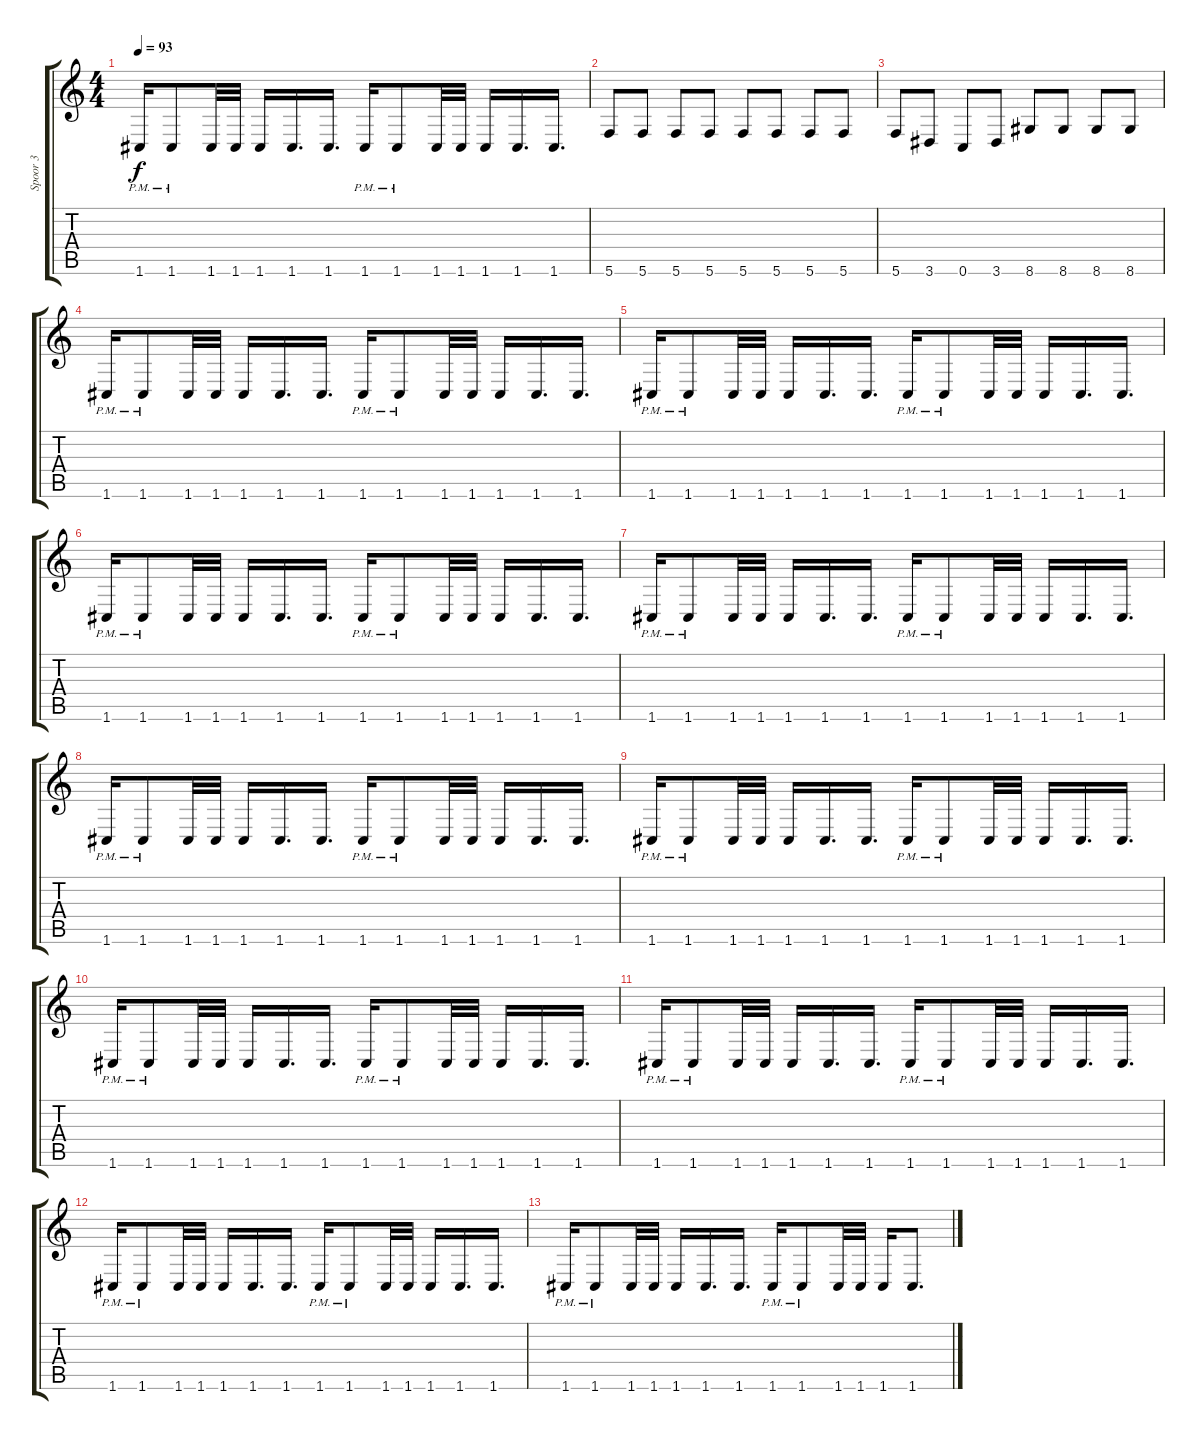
\track ("Spoor 3" "Spoor 3") {instrument electricbasspick}
\staff {score tabs}
\tuning (D4 A3 F3 C3 G2 C2) {hide}
\ts (4 4)
\tempo 93
\clef g2
\ks c
1.6{pm}.16{dy f} 1.6{pm}.8 1.6.32 1.6.32 1.6.16 1.6.16{d} 1.6.16{d} 1.6{pm}.16 1.6{pm}.8 1.6.32 1.6.32 1.6.16 1.6.16{d} 1.6.16{d} |
5.6.8 5.6.8 5.6.8 5.6.8 5.6.8 5.6.8 5.6.8 5.6.8 |
5.6.8 3.6.8 0.6.8 3.6.8 8.6.8 8.6.8 8.6.8 8.6.8 |
1.6{pm}.16 1.6{pm}.8 1.6.32 1.6.32 1.6.16 1.6.16{d} 1.6.16{d} 1.6{pm}.16 1.6{pm}.8 1.6.32 1.6.32 1.6.16 1.6.16{d} 1.6.16{d} |
1.6{pm}.16 1.6{pm}.8 1.6.32 1.6.32 1.6.16 1.6.16{d} 1.6.16{d} 1.6{pm}.16 1.6{pm}.8 1.6.32 1.6.32 1.6.16 1.6.16{d} 1.6.16{d} |
1.6{pm}.16 1.6{pm}.8 1.6.32 1.6.32 1.6.16 1.6.16{d} 1.6.16{d} 1.6{pm}.16 1.6{pm}.8 1.6.32 1.6.32 1.6.16 1.6.16{d} 1.6.16{d} |
1.6{pm}.16 1.6{pm}.8 1.6.32 1.6.32 1.6.16 1.6.16{d} 1.6.16{d} 1.6{pm}.16 1.6{pm}.8 1.6.32 1.6.32 1.6.16 1.6.16{d} 1.6.16{d} |
1.6{pm}.16 1.6{pm}.8 1.6.32 1.6.32 1.6.16 1.6.16{d} 1.6.16{d} 1.6{pm}.16 1.6{pm}.8 1.6.32 1.6.32 1.6.16 1.6.16{d} 1.6.16{d} |
1.6{pm}.16 1.6{pm}.8 1.6.32 1.6.32 1.6.16 1.6.16{d} 1.6.16{d} 1.6{pm}.16 1.6{pm}.8 1.6.32 1.6.32 1.6.16 1.6.16{d} 1.6.16{d} |
1.6{pm}.16 1.6{pm}.8 1.6.32 1.6.32 1.6.16 1.6.16{d} 1.6.16{d} 1.6{pm}.16 1.6{pm}.8 1.6.32 1.6.32 1.6.16 1.6.16{d} 1.6.16{d} |
1.6{pm}.16 1.6{pm}.8 1.6.32 1.6.32 1.6.16 1.6.16{d} 1.6.16{d} 1.6{pm}.16 1.6{pm}.8 1.6.32 1.6.32 1.6.16 1.6.16{d} 1.6.16{d} |
1.6{pm}.16 1.6{pm}.8 1.6.32 1.6.32 1.6.16 1.6.16{d} 1.6.16{d} 1.6{pm}.16 1.6{pm}.8 1.6.32 1.6.32 1.6.16 1.6.16{d} 1.6.16{d} |
1.6{pm}.16 1.6{pm}.8 1.6.32 1.6.32 1.6.16 1.6.16{d} 1.6.16{d} 1.6{pm}.16 1.6{pm}.8 1.6.32 1.6.32 1.6.16 1.6.8{d}
